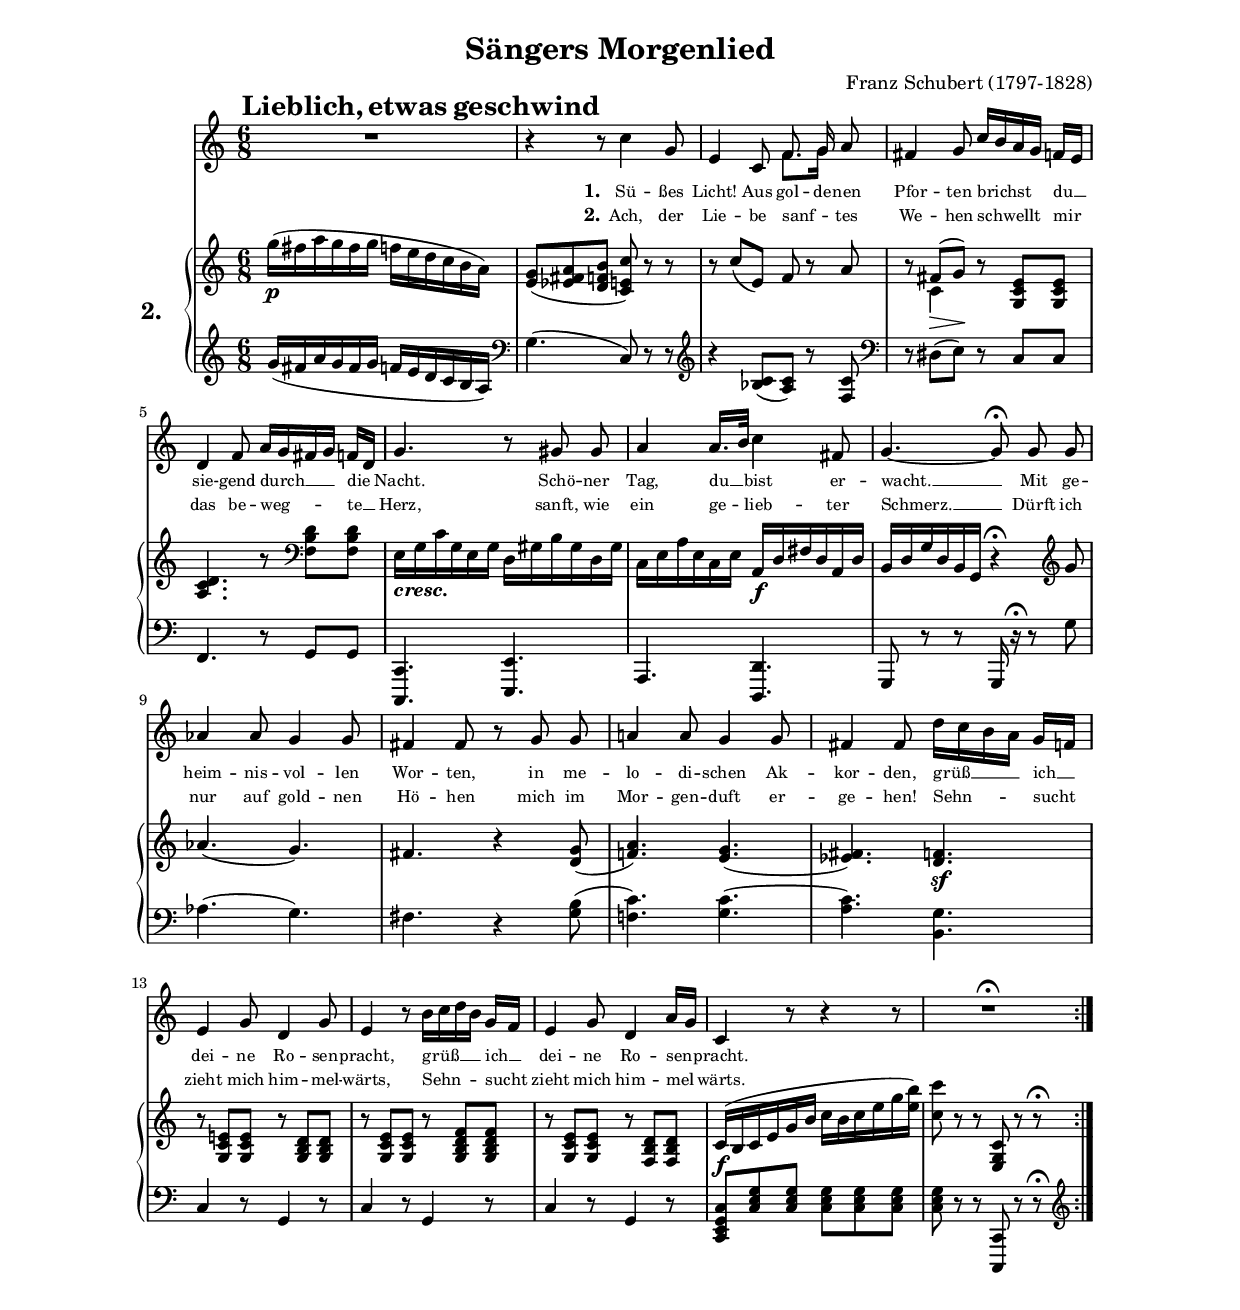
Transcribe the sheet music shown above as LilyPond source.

\header {
    title = "Sängers Morgenlied"
    composer = "Franz Schubert (1797-1828)"
    date = "27. Februar 1815"
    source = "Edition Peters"
    editor = "Paul Losse"
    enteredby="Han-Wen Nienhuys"
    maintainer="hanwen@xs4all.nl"

    texidoc = "The source is a rather tightly set Peters in Edition is
    a heavy font. The Peters edition (4622c) was `herausgegeben' by
    Paul Losse, whose name also appears on a 1956 edition of some
    other music. Strictly speaking, his edititorial enhancements will
    not be in the PD - but I am assuming there are no notable ones in
    this small piece.

    The original compresses the entire music onto a single page, in 4
    systems.  Lily does so too if you tune down spacing-increment, but
    chooses line breaks differently.

    Further manual tweaks: the slur in measure 12 has been flattened
manually. The beam in measure 3, left-hand, technically is wrong, but
has been added following the original. The crescendo in measure 4 has
been lowered

"

}

\version "2.15.32"
manuscriptBreak = { \break }



#(set-global-staff-size (/ (* 5.8 72.27) 25.4))

\paper  {
%#(set-global-staff-size (* 5.8 mm))
    line-width = #(* mm 160)
    indent = 8\mm
    system-system-spacing #'basic-distance = #10.3
    ragged-bottom = ##t 
    }

modernAccidentals = {
  \set Staff.extraNatural =  ##f
  \set Staff.autoAccidentals =  #'(Staff (same-octave . 1) (any-octave . 0))
  \set Staff.autoCautionaries =  #'()  
}


melody =    \relative c'' \repeat volta 2 \new Voice = "singer" {
    \time 6/8
    \autoBeamOff
    s1*0^\markup { \bold \large\larger\larger { \hspace #-3.0 Lieblich, etwas geschwind } }
  R2.
  r4 r8 c4 g8 |
  e4 c8
    <<
	\new Voice { \stemUp f8. g16 }
	{ \stemDown f8.[ g16] } >> \stemNeutral a8 |
  fis4  g8 c16[ b a g] f[ e] |
  d4 f8 a16[ g fis g] f[ d] |
  g4. r8 gis gis |
  a4 a16.[ b32] c4 fis,8 |
  g4.~ g8-\fermata g8 g |
  as4 as8 g4 g8 |
  fis4 fis8 r8 g g  |
  a!4 a8 g4 g8 |
  fis4 fis8 d'16[ c b a] g[ f] |
  e4 g8 d4 g8 e4 r8 b'16[ c d b] g[ f] |
  e4 g8 d4 a'16[ g] |
  c,4 r8 r4 r8 |

    % TODO : make \fermata work. 
  R2.^\fermataMarkup 
}


ignoreMelisma =	\set ignoreMelismata = ##t
ignoreMelismaOff = \unset ignoreMelismata 


firstVerse = \lyricmode {
    \set stanza = "1."
    
    Sü -- ßes Licht! Aus
    \ignoreMelisma
    gol --
    \ignoreMelismaOff

    de -- nen  Pfor -- ten brichst du __ \manuscriptBreak | 
    sie -- gend durch __ die Nacht. Schö -- ner Tag, du __ bist er -- wacht. __ Mit ge -- |
    \manuscriptBreak
    heim -- nis -- vol -- len Wor -- ten, in me -- lo -- di -- schen Ak -- kor -- den, grüß __ ich __ \manuscriptBreak |
    dei -- ne Ro -- sen -- pracht, grüß __ ich __ dei -- ne Ro -- sen -- pracht. 
    }

secondVerse = \lyricmode {
    \set stanza = "2."
    Ach, der Lie -- be sanf
    -- tes We -- hen schwellt mir |
    das be -- weg -- te __ Herz, sanft, wie ein ge -- lieb -- ter Schmerz. __ Dürft ich | 
    nur auf gold -- nen Hö -- hen mich im Mor -- gen -- duft er -- ge -- hen! Sehn -- sucht |
    zieht mich him -- mel -- wärts, Sehn -- sucht zieht mich him -- mel -- wärts.
    }

pianoRH =  \relative c''' \repeat volta 2 {
    \accidentalStyle "modern"
    g16(_\p fis a g fis g f e d c b a ) | 
    <g e>8( <es fis a> <d f b> <c e c'>) r8 r | 
    r8 c'( e,) f r a |
    \once \override DynamicLineSpanner   #'padding =#3
    r8 << { s8 s8 }  << { fis(\> g)\!
			    } \\ { c,4 } >> >> r8 <e c g> <e c g> |
    <d c a>4. r8 \clef bass  <d b f> <d b f> |
    e,16_" "_\markup { \bold\italic cresc. } g c g e g d gis b gis d gis |
    c, e a e c e a,-\f d fis d a d |
    b d g  d b g r4\fermata \clef treble g''8 |
    as4.( g 4.) | fis4. r4 <d g>8 ( |
    <f a>4.) <e g>4.( <es fis> ) <d f>\sf |
    r8 <e c g> <e c g> r <d b g > <d b g> |
    r <e c g> <e c g> r <f d b g> <f d b g> |
    r <e c g> <e c g> r <d b f> <d b f> |
    c16(_\f b c e g b c b c e g <e b'>) |
    <c c'>8 r r <c, g e>8 r r\fermata |  
}

pianoLH =  \relative c'' \repeat volta 2 {
    \accidentalStyle "modern"
    g16( fis a g fis g f e d c b a) | 
    \clef bass g4.( c,8) r r
    \clef treble r4 <bes' c>8([ <a c>)] r <f c'> |
    \clef bass r8 dis( e) r c c |
    f,4. r8 g g |
    <c, c,>4. <e e,>4. |
    a,4. <d d,>4. |
    g,8 r r g16 r16\fermata r8 g''8 |
    as4.( g ) |
    fis r4 <g b>8( |
    <f c'>4.)

    \once \override Slur  #'height-limit = #1.0

    <g c>4.( | <a c>4.) <g b,> |
    c,4 r8 g4 r8 |
    c4 r8 g4 r8 |
    c4 r8 g4 r8 |
    <c g e c>8 <c e g> <c e g>     <c e g> <c e g> <c e g> |
    <c e g> r r <c, c,>8 r r\fermata \clef treble
    }

\book {
    \score {
	<< \time 6/8
	   \new Staff <<
	       \context Staff \accidentalStyle "modern"
	       \melody >>
	   \lyricsto "singer" \new Lyrics \firstVerse
	   \lyricsto "singer" \new Lyrics \secondVerse
	   \new PianoStaff << 
	       \set PianoStaff.instrumentName = \markup {
		   \bold
		   \larger\larger\larger\larger \huge "2.  " }
	       \new Staff \pianoRH
	       \new Staff \pianoLH
	   >> 
       >>

	\layout {
	    \context {
		\Lyrics
		\override LyricText #'font-size = #-1
	    }
	    \context {
		\Score
		\override Beam #'beam-thickness = #0.55
		\override SpacingSpanner #'spacing-increment = #1.0
		\override Slur #'height-limit = #1.5
	    }
	}
	\midi {
	  \tempo 4 = 70
	}
    }
}

